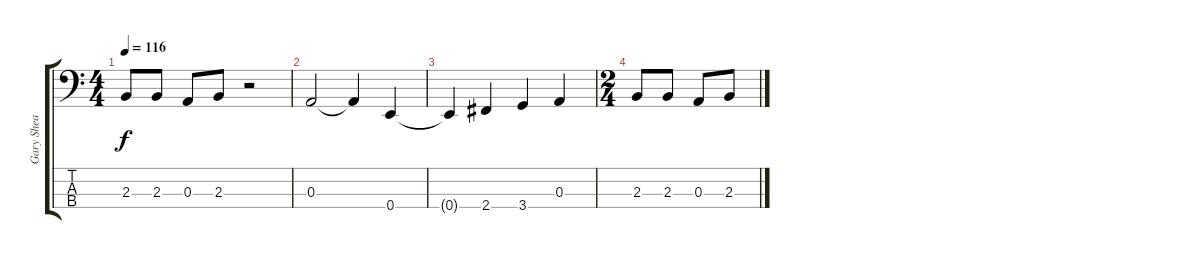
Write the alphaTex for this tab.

\track ("Gary Shea" "Gary Shea") {instrument electricbasspick}
\staff {score tabs}
\tuning (G2 D2 A1 E1) {hide}
\ts (4 4)
\tempo 116
\clef f4
\ks c
2.3.8{dy f} 2.3.8 0.3.8 2.3.8 r.2 |
0.3.2 0.3{t}.4 0.4.4 |
0.4{t}.4 2.4.4 3.4.4 0.3.4 |
\ts (2 4)
2.3.8 2.3.8 0.3.8 2.3.8
